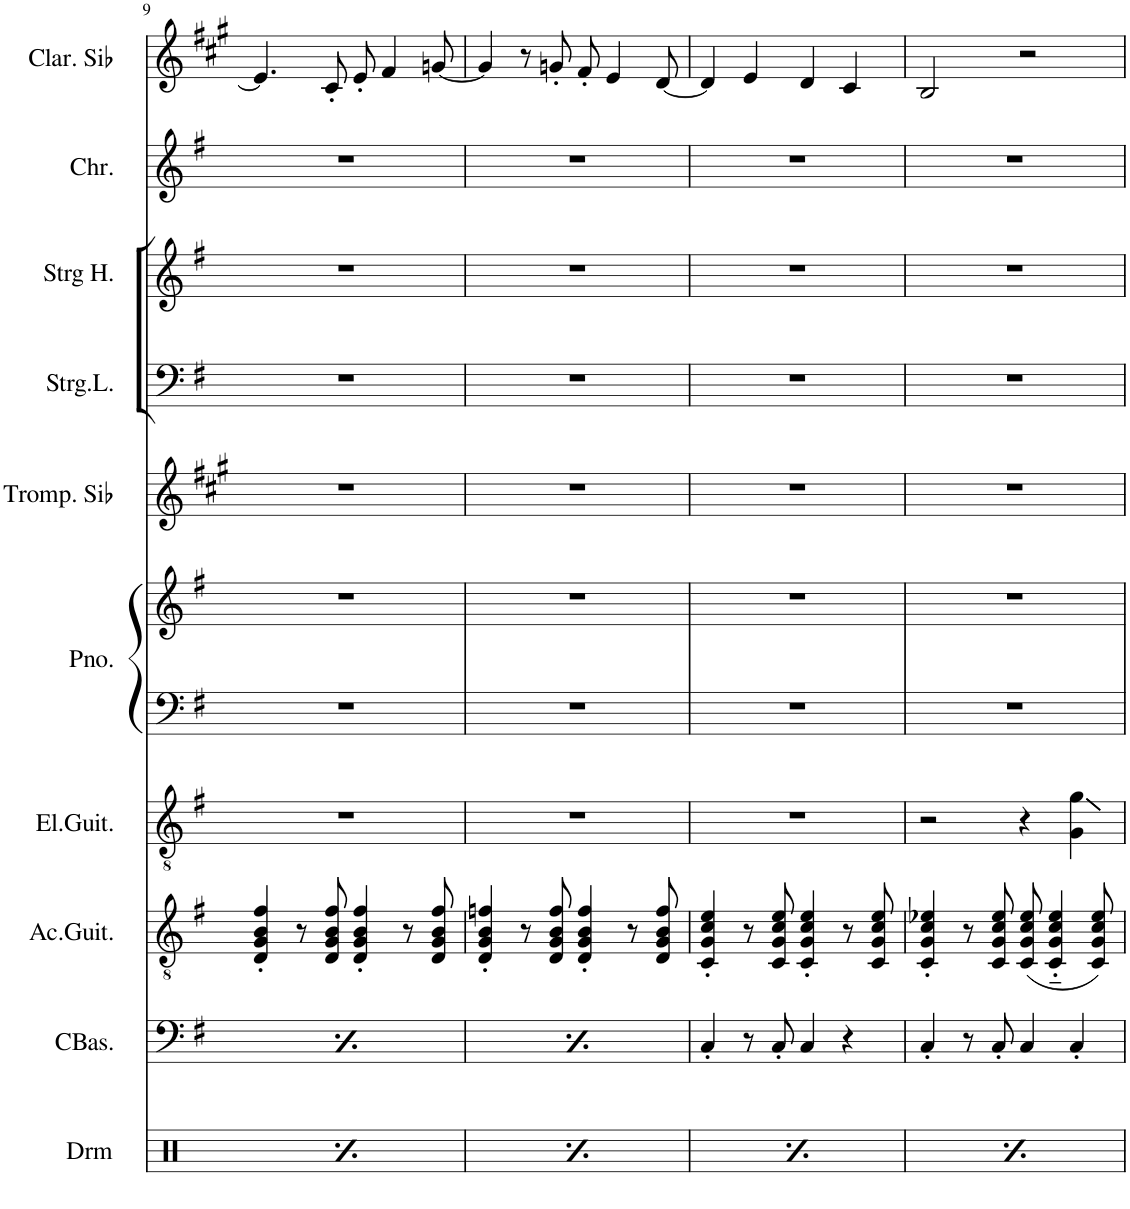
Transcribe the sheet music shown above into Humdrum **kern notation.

**kern	**kern	**kern	**kern	**kern	**kern	**kern	**kern	**kern	**kern	**kern
*part10	*part9	*part8	*part7	*part6	*part6	*part5	*part4	*part3	*part2	*part1
*staff11	*staff10	*staff9	*staff8	*staff7	*staff6	*staff5	*staff4	*staff3	*staff2	*staff1
*I"Drums	*I"Bass	*I"Steel Strg.Guitar	*I"Electric Guitar	*I"Piano	*	*I"Bb Trumpet	*I"Strings Low	*I"Strings Hi	*I"Choirs Ooooh	*I"Clarinette en Sib
*I'Drm	*	*	*I'El.Guit.	*I'Pno.	*	*I'Trp.	*I'Strg.L.	*I'Strg H.	*I'Chr.	*I'Clar. Sib
!!LO:PB:g=z
*clefX	*clefF4	*clefGv2	*clefGv2	*clefF4	*clefG2	*clefG2	*clefF4	*clefG2	*clefG2	*clefG2
*	*Trd7c12	*	*	*	*	*Trd1c2	*	*	*	*Trd1c2
*k[]	*k[f#]	*k[f#]	*k[f#]	*k[f#]	*k[f#]	*k[f#c#g#]	*k[f#]	*k[f#]	*k[f#]	*k[f#c#g#]
*M2/2	*M2/2	*M2/2	*M2/2	*M2/2	*M2/2	*M2/2	*M2/2	*M2/2	*M2/2	*M2/2
*met(c|)	*met(c|)	*met(c|)	*met(c|)	*met(c|)	*met(c|)	*met(c|)	*met(c|)	*met(c|)	*met(c|)	*met(c|)
=9	=9	=9	=9	=9	=9	=9	=9	=9	=9	=9
*^	*	*	*	*	*	*	*	*	*	*
8Rcc/L	4Rd\	4G'\	4D/' 4G/' 4B/' 4f#/'	1r	1r	1r	1r	1r	1r	1r	4.e/]
8Ree/	.	.	.	.	.	.	.	.	.	.	.
8Ree/	8r	8r	8r	.	.	.	.	.	.	.	.
8Rcc/J	8Rd\	8G'\	8D/ 8G/ 8B/ 8f#/	.	.	.	.	.	.	.	8c#'/
8Ree/L	8Rd\	4G\	4D/' 4G/' 4B/' 4f#/'	.	.	.	.	.	.	.	8e'/
16Rcc/L	8r	.	.	.	.	.	.	.	.	.	4f#/
16Rcc/JJ	.	.	.	.	.	.	.	.	.	.	.
4Rcc^/	4r	4r	8r	.	.	.	.	.	.	.	.
.	.	.	8D/ 8G/ 8B/ 8f#/	.	.	.	.	.	.	.	[8gn/
=10	=10	=10	=10	=10	=10	=10	=10	=10	=10	=10	=10
8Rcc/L	4Rd\	4G'\	4D/' 4G/' 4B/' 4fn/'	1r	1r	1r	1r	1r	1r	1r	4g/]
8Ree/	.	.	.	.	.	.	.	.	.	.	.
8Ree/	8r	8r	8r	.	.	.	.	.	.	.	8r
8Rcc/J	8Rd\	8G'\	8D/ 8G/ 8B/ 8f/	.	.	.	.	.	.	.	8gn'/
8Ree/L	8Rd\	4G\	4D/' 4G/' 4B/' 4f/'	.	.	.	.	.	.	.	8f#'/
16Rcc/L	8r	.	.	.	.	.	.	.	.	.	4e/
16Rcc/JJ	.	.	.	.	.	.	.	.	.	.	.
4Rcc^/	4r	4r	8r	.	.	.	.	.	.	.	.
.	.	.	8D/ 8G/ 8B/ 8f/	.	.	.	.	.	.	.	[8d/
=11	=11	=11	=11	=11	=11	=11	=11	=11	=11	=11	=11
8Rcc/L	4Rd\	4C'/	4C/' 4G/' 4c/' 4e/'	1r	1r	1r	1r	1r	1r	1r	4d/]
8Ree/	.	.	.	.	.	.	.	.	.	.	.
8Ree/	8r	8r	8r	.	.	.	.	.	.	.	4e/
8Rcc/J	8Rd\	8C'/	8C/ 8G/ 8c/ 8e/	.	.	.	.	.	.	.	.
8Ree/L	8Rd\	4C/	4C/' 4G/' 4c/' 4e/'	.	.	.	.	.	.	.	4d/
16Rcc/L	8r	.	.	.	.	.	.	.	.	.	.
16Rcc/JJ	.	.	.	.	.	.	.	.	.	.	.
4Rcc^/	4r	4r	8r	.	.	.	.	.	.	.	4c#/
.	.	.	8C/ 8G/ 8c/ 8e/	.	.	.	.	.	.	.	.
=12	=12	=12	=12	=12	=12	=12	=12	=12	=12	=12	=12
8Rcc/L	4Rd\	4C'/	4C/' 4G/' 4c/' 4e-X/'	2r	1r	1r	1r	1r	1r	1r	2B/
8Ree/	.	.	.	.	.	.	.	.	.	.	.
8Ree/	8r	8r	8r	.	.	.	.	.	.	.	.
8Rcc/J	8Rd\	8C'/	8C/ 8G/ 8c/ 8e-/	.	.	.	.	.	.	.	.
8Ree/L	8Rd\	4C/	(8C/ 8G/ 8c/ 8e-/	4r	.	.	.	.	.	.	2r
16Rcc/L	8r	.	4C/'~ 4G/'~ 4c/'~ 4e-/'~	.	.	.	.	.	.	.	.
16Rcc/JJ	.	.	.	.	.	.	.	.	.	.	.
4Rcc^/	4r	4C'/	.	4G\ 4g\	.	.	.	.	.	.	.
.	.	.	8C/ 8G/ 8c/ 8e-/)	.	.	.	.	.	.	.	.
*v	*v	*	*	*	*	*	*	*	*	*	*
=	=	=	=	=	=	=	=	=	=	=
*-	*-	*-	*-	*-	*-	*-	*-	*-	*-	*-
